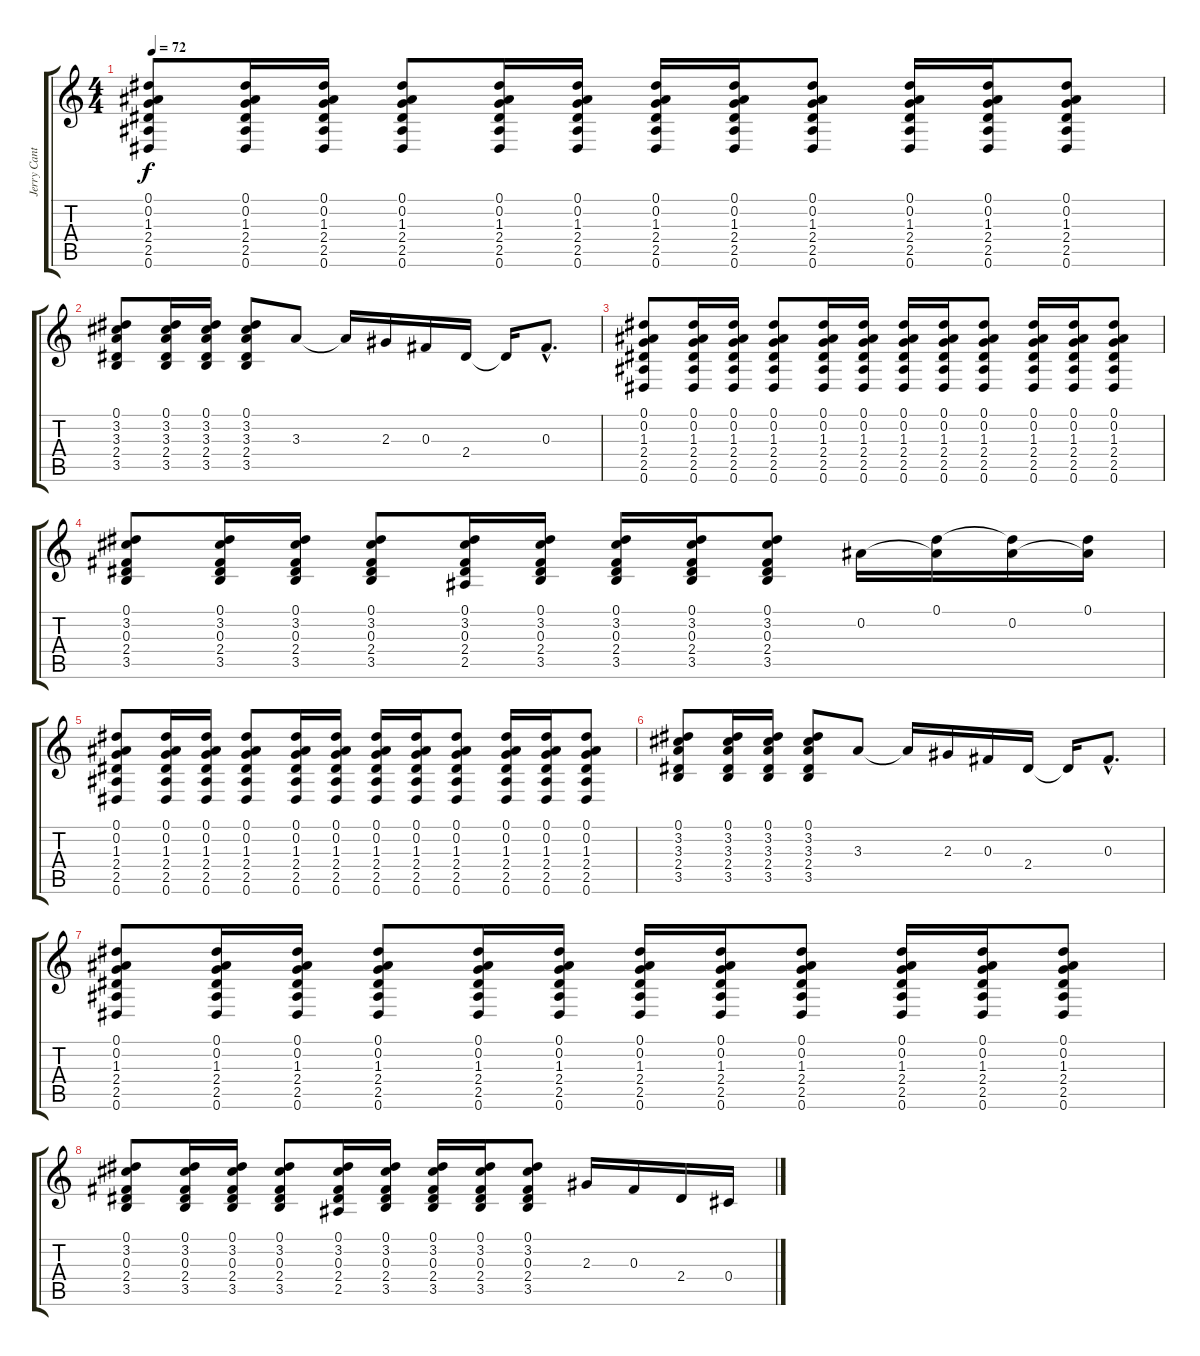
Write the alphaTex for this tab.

\track ("Jerry Cantrell - Guitar 4 - Clean" "Jerry Cant") {instrument electricguitarclean}
\staff {score tabs}
\tuning (Eb4 Bb3 Gb3 Db3 Ab2 Eb2) {hide}
\ts (4 4)
\tempo 72
\clef g2
\ks c
(0.1 0.2 1.3 2.4 2.5 0.6).8{dy f} (0.1 0.2 1.3 2.4 2.5 0.6).16 (0.1 0.2 1.3 2.4 2.5 0.6).16 (0.1 0.2 1.3 2.4 2.5 0.6).8 (0.1 0.2 1.3 2.4 2.5 0.6).16 (0.1 0.2 1.3 2.4 2.5 0.6).16 (0.1 0.2 1.3 2.4 2.5 0.6).16 (0.1 0.2 1.3 2.4 2.5 0.6).16 (0.1 0.2 1.3 2.4 2.5 0.6).8 (0.1 0.2 1.3 2.4 2.5 0.6).16 (0.1 0.2 1.3 2.4 2.5 0.6).16 (0.1 0.2 1.3 2.4 2.5 0.6).8 |
(0.1 3.2 3.3 2.4 3.5).8 (0.1 3.2 3.3 2.4 3.5).16 (0.1 3.2 3.3 2.4 3.5).16 (0.1 3.2 3.3 2.4 3.5).8 3.3.8 3.3{t}.16 2.3.16 0.3.16 2.4.16 2.4{t}.16 0.3{hac}.8{d} |
(0.1 0.2 1.3 2.4 2.5 0.6).8 (0.1 0.2 1.3 2.4 2.5 0.6).16 (0.1 0.2 1.3 2.4 2.5 0.6).16 (0.1 0.2 1.3 2.4 2.5 0.6).8 (0.1 0.2 1.3 2.4 2.5 0.6).16 (0.1 0.2 1.3 2.4 2.5 0.6).16 (0.1 0.2 1.3 2.4 2.5 0.6).16 (0.1 0.2 1.3 2.4 2.5 0.6).16 (0.1 0.2 1.3 2.4 2.5 0.6).8 (0.1 0.2 1.3 2.4 2.5 0.6).16 (0.1 0.2 1.3 2.4 2.5 0.6).16 (0.1 0.2 1.3 2.4 2.5 0.6).8 |
(0.1 3.2 0.3 2.4 3.5).8 (0.1 3.2 0.3 2.4 3.5).16 (0.1 3.2 0.3 2.4 3.5).16 (0.1 3.2 0.3 2.4 3.5).8 (0.1 3.2 0.3 2.4 2.5).16 (0.1 3.2 0.3 2.4 3.5).16 (0.1 3.2 0.3 2.4 3.5).16 (0.1 3.2 0.3 2.4 3.5).16 (0.1 3.2 0.3 2.4 3.5).8 0.2.16 (0.1 0.2{t}).16 (0.1{t} 0.2).16 (0.1 0.2{t}).16 |
(0.1 0.2 1.3 2.4 2.5 0.6).8 (0.1 0.2 1.3 2.4 2.5 0.6).16 (0.1 0.2 1.3 2.4 2.5 0.6).16 (0.1 0.2 1.3 2.4 2.5 0.6).8 (0.1 0.2 1.3 2.4 2.5 0.6).16 (0.1 0.2 1.3 2.4 2.5 0.6).16 (0.1 0.2 1.3 2.4 2.5 0.6).16 (0.1 0.2 1.3 2.4 2.5 0.6).16 (0.1 0.2 1.3 2.4 2.5 0.6).8 (0.1 0.2 1.3 2.4 2.5 0.6).16 (0.1 0.2 1.3 2.4 2.5 0.6).16 (0.1 0.2 1.3 2.4 2.5 0.6).8 |
(0.1 3.2 3.3 2.4 3.5).8 (0.1 3.2 3.3 2.4 3.5).16 (0.1 3.2 3.3 2.4 3.5).16 (0.1 3.2 3.3 2.4 3.5).8 3.3.8 3.3{t}.16 2.3.16 0.3.16 2.4.16 2.4{t}.16 0.3{hac}.8{d} |
(0.1 0.2 1.3 2.4 2.5 0.6).8 (0.1 0.2 1.3 2.4 2.5 0.6).16 (0.1 0.2 1.3 2.4 2.5 0.6).16 (0.1 0.2 1.3 2.4 2.5 0.6).8 (0.1 0.2 1.3 2.4 2.5 0.6).16 (0.1 0.2 1.3 2.4 2.5 0.6).16 (0.1 0.2 1.3 2.4 2.5 0.6).16 (0.1 0.2 1.3 2.4 2.5 0.6).16 (0.1 0.2 1.3 2.4 2.5 0.6).8 (0.1 0.2 1.3 2.4 2.5 0.6).16 (0.1 0.2 1.3 2.4 2.5 0.6).16 (0.1 0.2 1.3 2.4 2.5 0.6).8 |
(0.1 3.2 0.3 2.4 3.5).8 (0.1 3.2 0.3 2.4 3.5).16 (0.1 3.2 0.3 2.4 3.5).16 (0.1 3.2 0.3 2.4 3.5).8 (0.1 3.2 0.3 2.4 2.5).16 (0.1 3.2 0.3 2.4 3.5).16 (0.1 3.2 0.3 2.4 3.5).16 (0.1 3.2 0.3 2.4 3.5).16 (0.1 3.2 0.3 2.4 3.5).8 2.3.16 0.3.16 2.4.16 0.4.16
